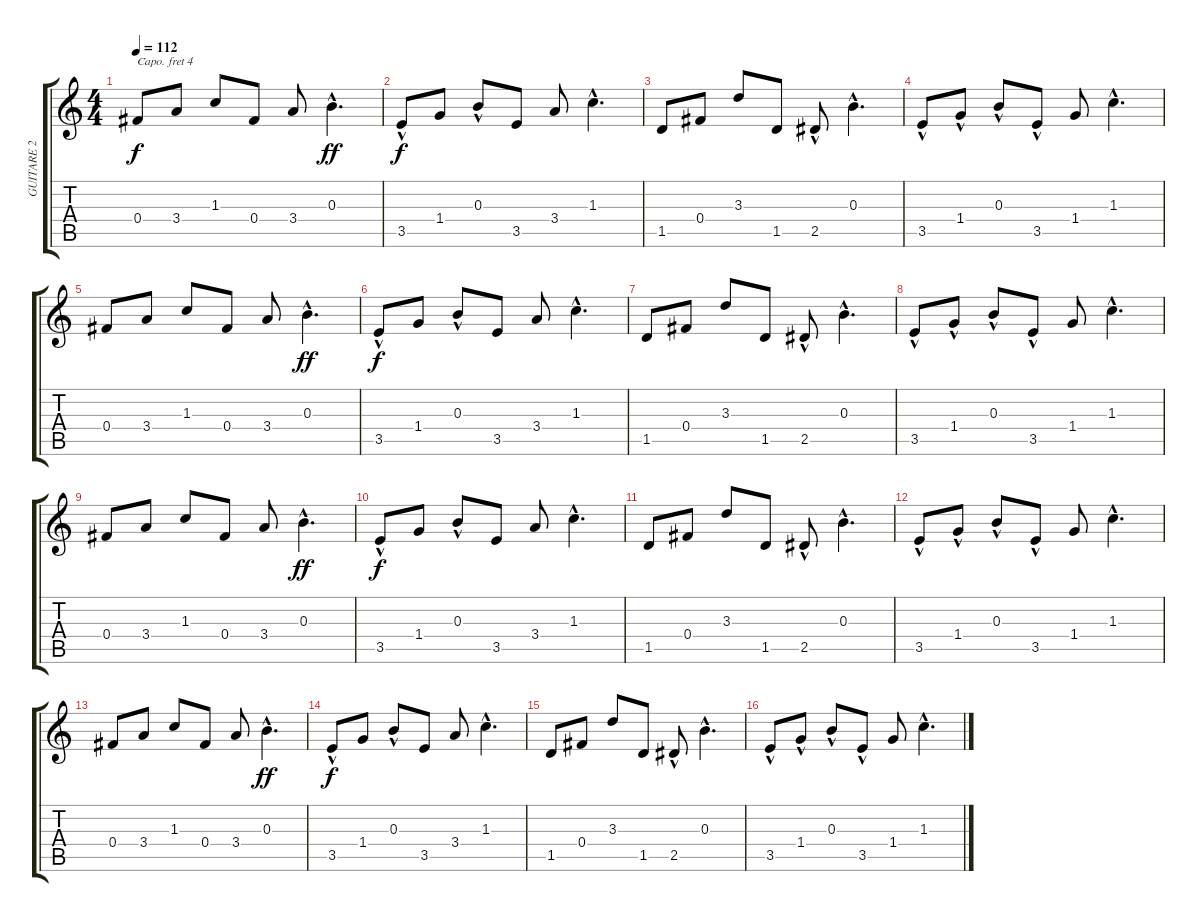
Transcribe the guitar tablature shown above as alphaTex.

\track ("GUITARE 2       " "GUITARE 2 ") {instrument electricguitarclean}
\staff {score tabs}
\capo 4
\tuning (E4 B3 G3 D3 A2 E2) {hide}
\ts (4 4)
\tempo 112
\clef g2
\ks c
0.4.8{dy f} 3.4.8 1.3.8 0.4.8 3.4.8 0.3{hac}.4{d dy ff} |
3.5{hac}.8{dy f} 1.4.8 0.3{hac}.8 3.5.8 3.4.8 1.3{hac}.4{d} |
1.5.8 0.4.8 3.3.8 1.5.8 2.5{hac}.8 0.3{hac}.4{d} |
3.5{hac}.8 1.4{hac}.8 0.3{hac}.8 3.5{hac}.8 1.4.8 1.3{hac}.4{d} |
0.4.8 3.4.8 1.3.8 0.4.8 3.4.8 0.3{hac}.4{d dy ff} |
3.5{hac}.8{dy f} 1.4.8 0.3{hac}.8 3.5.8 3.4.8 1.3{hac}.4{d} |
1.5.8 0.4.8 3.3.8 1.5.8 2.5{hac}.8 0.3{hac}.4{d} |
3.5{hac}.8 1.4{hac}.8 0.3{hac}.8 3.5{hac}.8 1.4.8 1.3{hac}.4{d} |
0.4.8 3.4.8 1.3.8 0.4.8 3.4.8 0.3{hac}.4{d dy ff} |
3.5{hac}.8{dy f} 1.4.8 0.3{hac}.8 3.5.8 3.4.8 1.3{hac}.4{d} |
1.5.8 0.4.8 3.3.8 1.5.8 2.5{hac}.8 0.3{hac}.4{d} |
3.5{hac}.8 1.4{hac}.8 0.3{hac}.8 3.5{hac}.8 1.4.8 1.3{hac}.4{d} |
0.4.8 3.4.8 1.3.8 0.4.8 3.4.8 0.3{hac}.4{d dy ff} |
3.5{hac}.8{dy f} 1.4.8 0.3{hac}.8 3.5.8 3.4.8 1.3{hac}.4{d} |
1.5.8 0.4.8 3.3.8 1.5.8 2.5{hac}.8 0.3{hac}.4{d} |
3.5{hac}.8 1.4{hac}.8 0.3{hac}.8 3.5{hac}.8 1.4.8 1.3{hac}.4{d}
